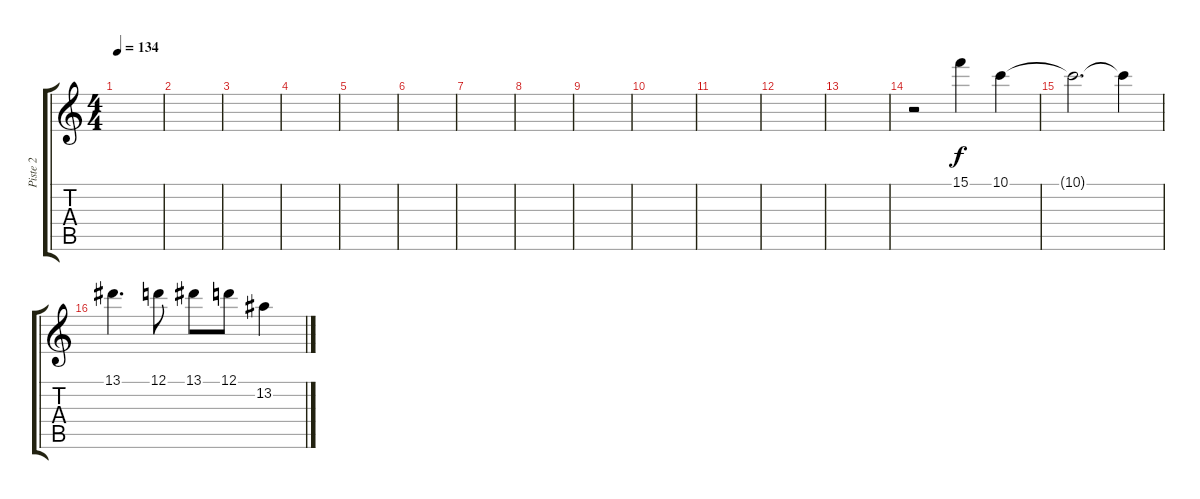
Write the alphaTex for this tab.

\track ("Piste 2" "Piste 2") {instrument distortionguitar}
\staff {score tabs}
\tuning (D4 A3 F3 C3 G2 C2) {hide}
\ts (4 4)
\tempo 134
\clef g2
\ks c
|
|
|
|
|
|
|
|
|
|
|
|
|
r.2 15.1.4 10.1.4 |
10.1{t}.2{d} 10.1{t}.4 |
13.1.4{d} 12.1.8 13.1.8 12.1.8 13.2.4
